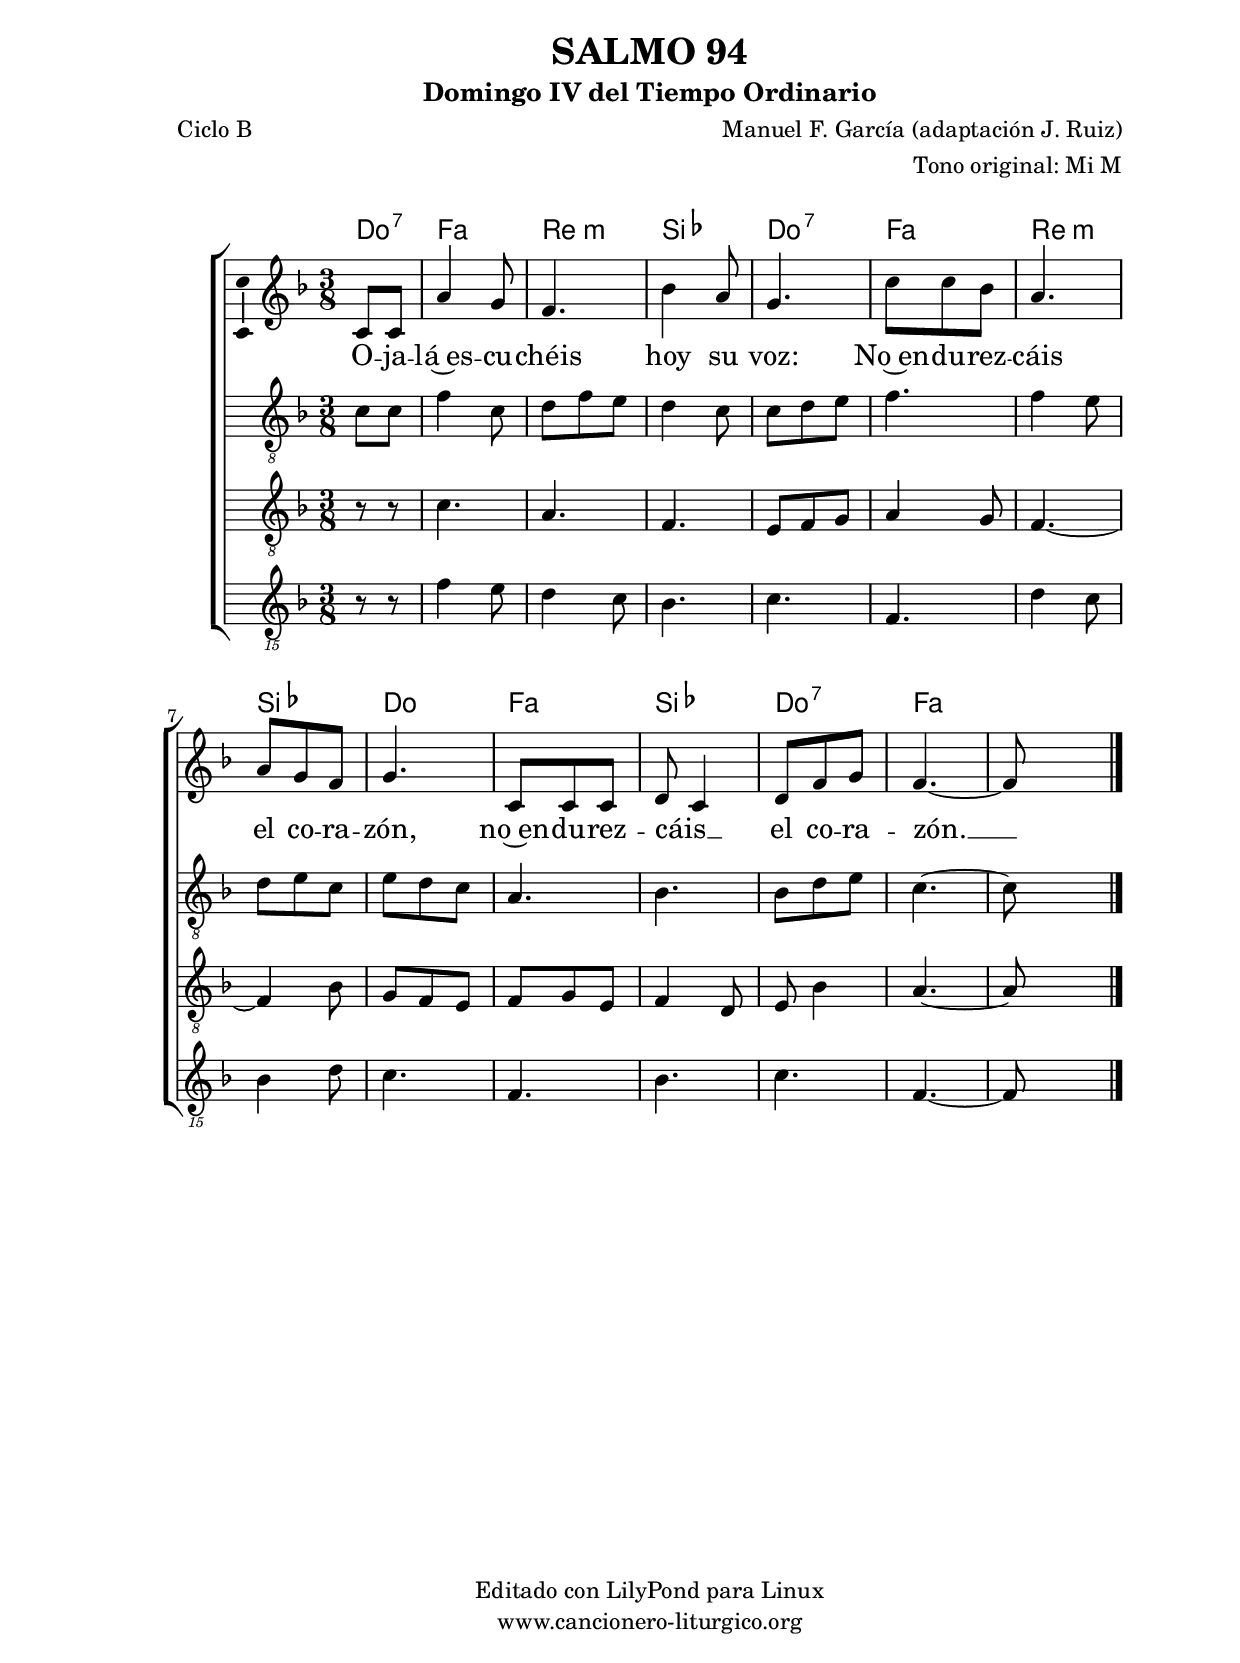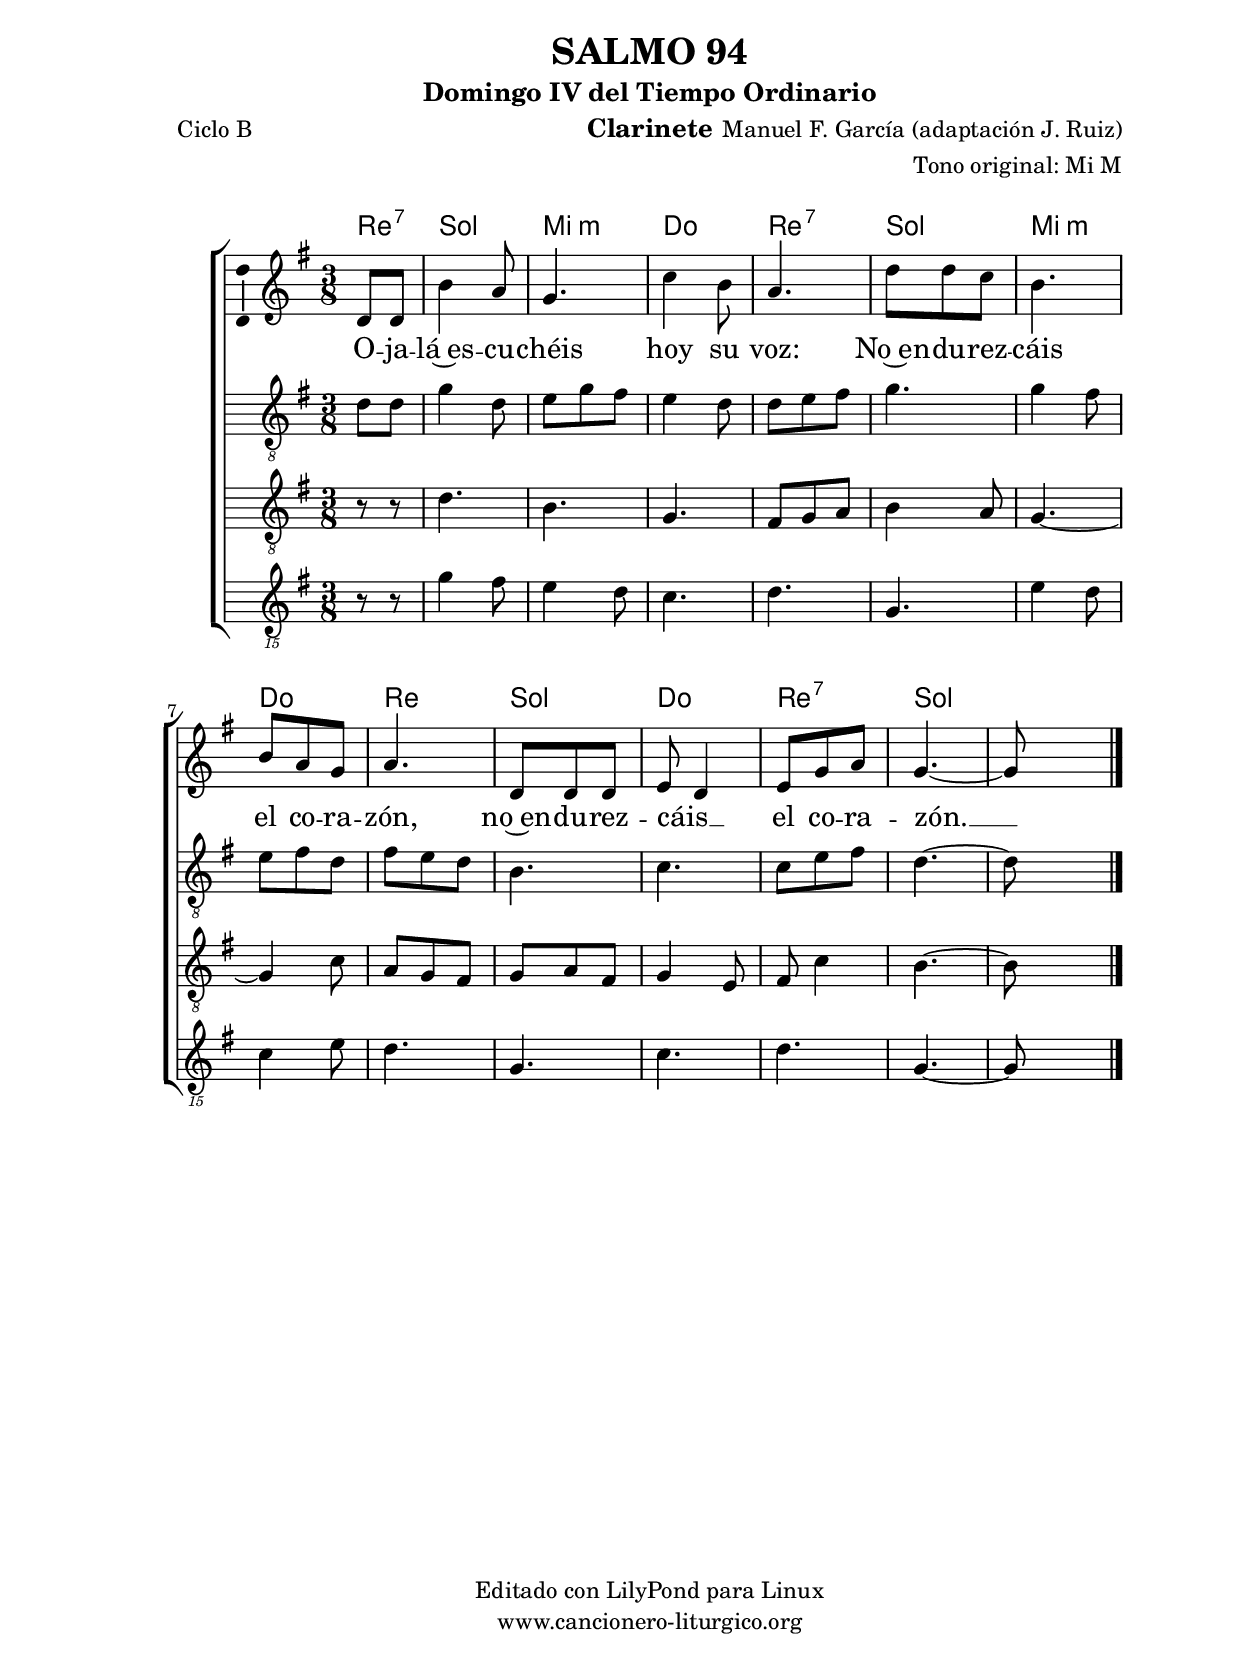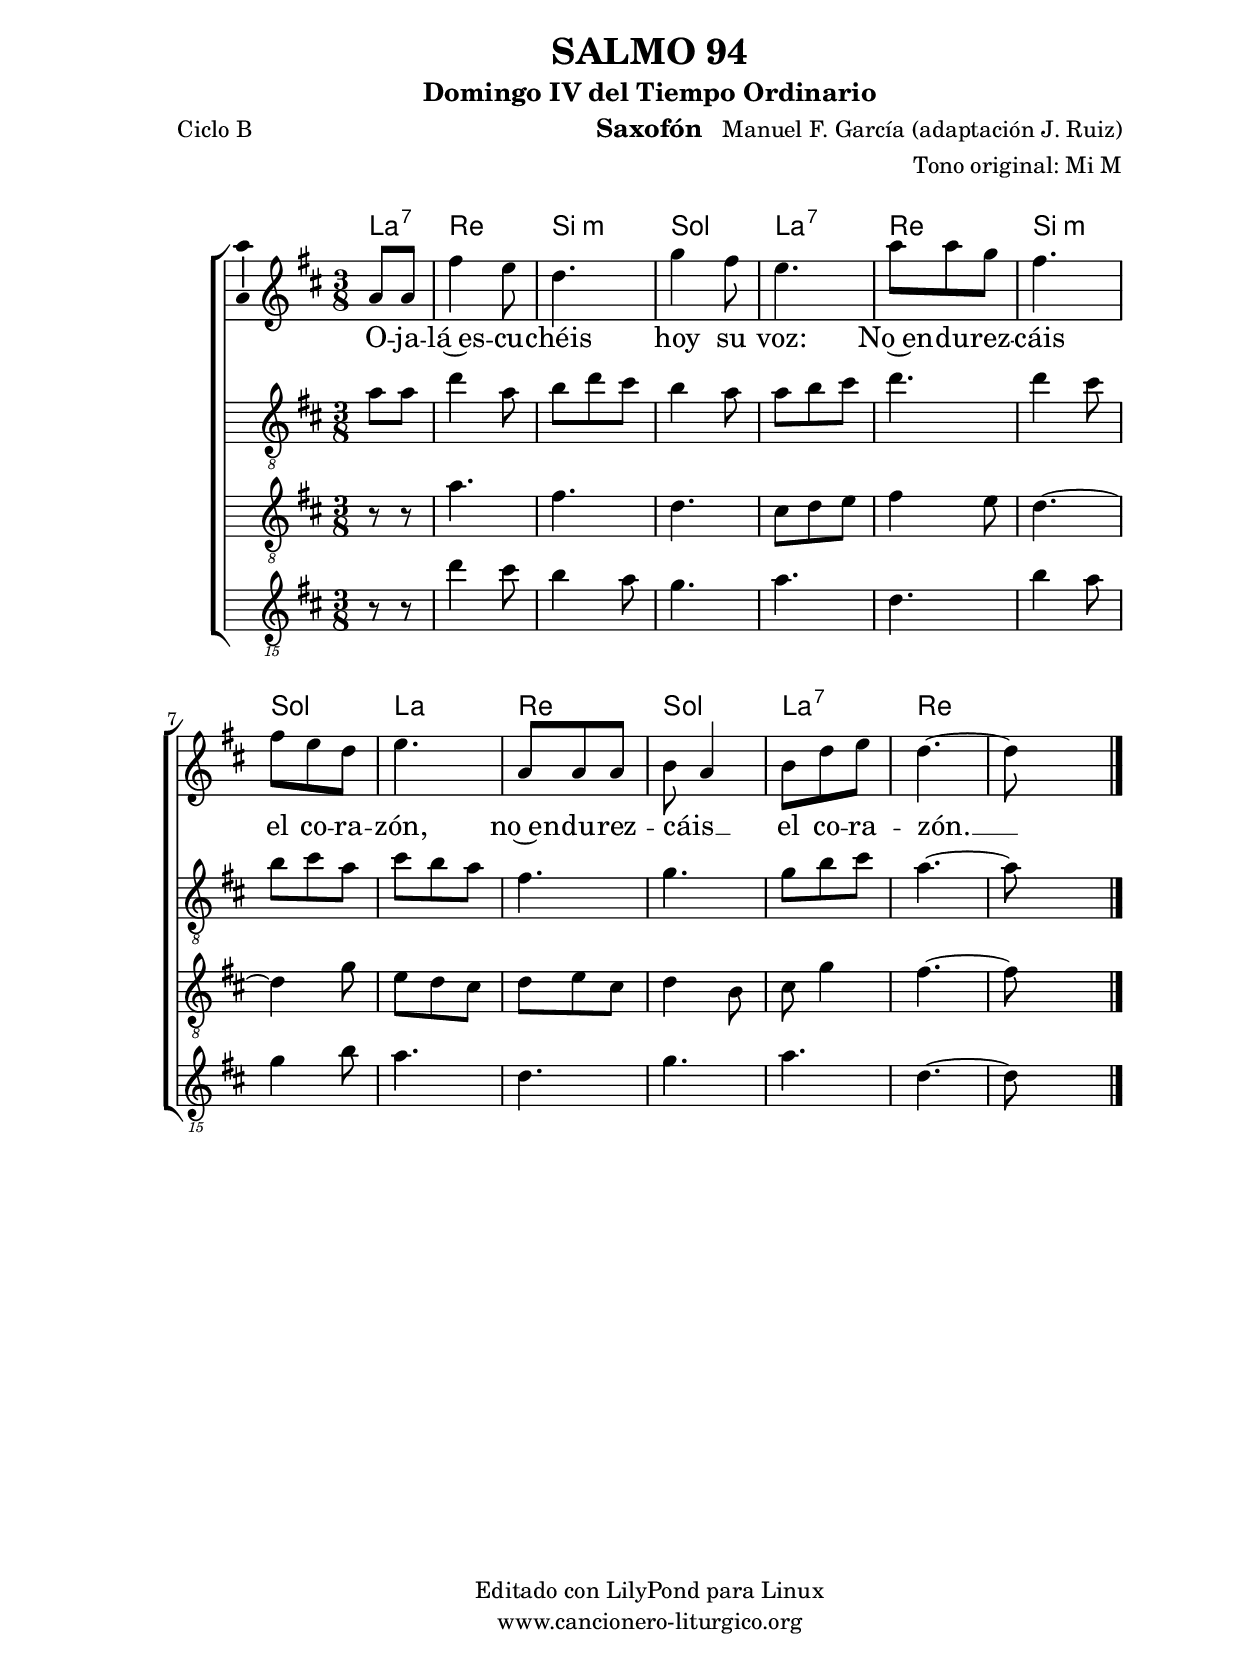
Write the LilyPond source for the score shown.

%
%para convertir .midi en .wav:
%timidity filename.midi -Ow -o finename.wav
%
%
%Para convertir de .wav a .mp3:
%lame -h -m j filename.wav
%
%
%para escuchar el midi:
%timidity nombrefichero.midi
%


%versión de lilypond para la que se ha escrito esta partitura:
\version "2.16.0"

	%Tamaño papel
	#(set-default-paper-size "a4")
	%Tamaño partitura
	#(set-global-staff-size 20)
	%No responde al pulsar sobre una nota
	#(ly:set-option 'point-and-click #f)

%parámetros del encabezamiento:
\header {
	title = "SALMO 94"
	subtitle = "Domingo IV del Tiempo Ordinario"
	composer = "Manuel F. García (adaptación J. Ruiz)"
	poet = "Ciclo B"
	meter = ""
	arranger = "Tono original: Mi M"
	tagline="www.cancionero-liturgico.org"
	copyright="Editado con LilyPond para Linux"
	tiempo = "Ordinario"
	usos = "Salmo"
	letra = ""
	}

%parámetros asociados al papel:
\paper  {
	oddHeaderMarkup = \markup {\fill-line { \on-the-fly #not-first-page \fromproperty #'header:title \on-the-fly #not-first-page \fromproperty #'header:composer }}
	evenHeaderMarkup = \markup {\fill-line { \fromproperty #'header:composer \fromproperty #'header:title }}
	#(set-paper-size "a4")
	print-page-number = ##f
	first-page-number = 1
	print-first-page-number = ##f
%	head-separation = 3.0 \cm
	top-margin = 2.0 \cm
	bottom-margin = 0.5\cm
%%%	bottom-margin = -1.0\cm
	left-margin = 3.0 \cm
	line-width = 16.0 \cm 
	indent = 8\mm
	interscoreline = 2.\mm
	between-system-space = 15\mm
%	para que las partituras no llenen la hoja:
	ragged-bottom = ##t
%	idem para la última hoja:
	ragged-last-bottom = ##f
%	para que las partituras llenen el ancho del papel:
	ragged-last = ##f
	after-title-space = 2.5 \cm
%page-count=1
%system-count=8

	%Flexible Vertical Spacing
%	markup-markup-spacing =
%	#'((basic-distance . 15) (minimum-distance . 15) (padding . 3))
	markup-system-spacing =
	#'((basic-distance . 15) (minimum-distance . 15) (padding . 3))
	system-system-spacing =
	#'((basic-distance . 15) (minimum-distance . 15) (padding . 3))
	score-system-spacing =
	#'((basic-distance . 15) (minimum-distance . 15) (padding . 5))
%	top-system-spacing = % header
%	#'((basic-distance . 8) (minimum-distance . 0) (padding . 3))
%	top-markup-spacing =
%	#'((basic-distance . 20) (minimum-distance . 20) (padding . 3))
	last-bottom-spacing = % footer
	#'((basic-distance . 5) (minimum-distance . 5) (padding . 3))
%	score-markup-spacing =
%	#'((basic-distance . 16) (minimum-distance . 13) (padding . 3))

	}


%parámetros que afectan a toda la partitura:
global =  {
	%clave de sol (G):
	\clef G
	%armadura:
	\transpose e f
	\key e \major
	\tempo 4=90
	\set Score.tempoHideNote = ##t
	}


acordes = {
	\italianChords
	\chordmode {
	\transpose e f
{
b4:7
e4. cis:m a b:7 e cis:m a b e a b:7 e s
	}
	}
}


melodia = 
	\transpose e f
{
	\relative c'{
	\time 3/8

\partial 4
b8 b
gis'4 fis8
e4.
a4 gis8
fis4.
b8 b a
gis4.
gis8 fis e
fis4.
b,8 b b
cis8 b4
cis8 e fis
e4.~
e8 s4

	\bar "|."
	}
	}

melodiados = 
	\transpose e f
{
	\relative c'{
	\time 3/8

\clef "G_8"
b8 b
e4 b8
cis8 e dis
cis4 b8
b8 cis dis
e4.
e4 dis8
cis8 dis b
dis8 cis b
gis4.
a4.
a8 cis dis
b4.~
b8 s4

	\bar "|."
	}
	}

melodiatres = 
	\transpose e f
{
	\relative c'{
	\time 3/8
%\clef F
\clef "G_8"
r8 r
b4.
gis4.
e4.
dis8 e fis
gis4 fis8
e4.~
e4 a8 fis8 e dis
e8 fis dis
e4 cis8
dis8 a'4 gis4.~
gis8 s4

	\bar "|."
	}
	}

melodiacuatro = 
	\transpose e f
{
	\relative c{
	\time 3/8
%\clef F
\clef "G_15"
r8 r
e4 dis8
cis4 b8
a4.
b4.
e,4.
cis'4 b8
a4 cis8
b4.
e,4.
a4.
b4.
e,4.~
e8 s4

	\bar "|."
	}
	}

texto = \lyricmode {
O -- ja -- lá~es -- cu -- chéis hoy su voz: No~en -- du -- rez -- cáis el co -- ra -- zón, no~en -- du -- rez -- cáis __ _ el co -- ra -- zón. __
	}


acordesStaff = \context ChordNames = acordesStaff <<
	\set chordChanges = ##t
	\acordes
	>>


vozStaff = \context Voice = vozStaff
\with {\consists "Ambitus_engraver"}
<<
%	\set Staff.instrumentName = ""
%	\set Staff.shortInstrumentName = ""
%	\set Staff.midiInstrument = #"clarinet"
%	\set Staff.midiInstrument = #"cello"
%	\set Staff.midiInstrument = #"flute"
	\set Staff.midiInstrument = #"electric guitar (jazz)"
%	\set Staff.midiInstrument = #"english horn"
%	\set Staff.midiInstrument = #"violin"
%	\set Staff.midiInstrument = #"glockenspiel"
	\set Staff.midiMinimumVolume = #0.7
	\set Staff.midiMaximumVolume = #0.9
	\global
	\melodia
	>>

vozdosStaff = \context Voice = vozdosStaff
<<
%	\set Staff.instrumentName = "Clarinete 1"
%	\set Staff.shortInstrumentName = "C"
	\override Staff.StaffSymbol #'staff-space = #(magstep -0.35)
	\set Staff.midiInstrument = #"english horn"
	\set Staff.midiMinimumVolume = #0.4
	\set Staff.midiMaximumVolume = #0.5
	\global
	\melodiados
	>>

voztresStaff = \context Voice = voztresStaff
<<
%	\set Staff.instrumentName = "Saxofón"
%	\set Staff.shortInstrumentName = "S"
	\override Staff.StaffSymbol #'staff-space = #(magstep -0.35)
	\set Staff.midiInstrument = #"violin"
	\set Staff.midiMinimumVolume = #0.4
	\set Staff.midiMaximumVolume = #0.5
	\global
	\melodiatres
	>>

vozcuatroStaff = \context Voice = vozcuatroStaff
<<
%	\set Staff.instrumentName = "Saxofón"
%	\set Staff.shortInstrumentName = "S"
	\override Staff.StaffSymbol #'staff-space = #(magstep -0.35)
	\set Staff.midiInstrument = #"violin"
	\set Staff.midiMinimumVolume = #0.4
	\set Staff.midiMaximumVolume = #0.5
	\global
	\melodiacuatro
	>>


textoStaff = \context Lyrics = textoStaff <<
	\lyricsto vozStaff \texto
	>>

\book {
	\score {
		\context ChoirStaff {
%			\override StaffGroup.SystemStartBracket #'collapse-height = #1
%			\override Score.SystemStartBar #'collapse-height = #1
			<<
			\acordesStaff
			\vozStaff
			\textoStaff
			\vozdosStaff
			\voztresStaff
			\vozcuatroStaff
			>>
			}
		\layout {
	    		\context {
				\Lyrics
				\override LyricText #'font-size = #2
				}
	   		 \context {
				\Score
				%fontSize = #3
				\override StaffSymbol #'staff-space = #(magstep +3)
				%\override Beam #'thickness = #0.55
				%\override SpacingSpanner #'spacing-increment = #1.0
				%\override Slur #'height-limit = #1.5
				}
			}
		}
	\score {
		\unfoldRepeats
		\context ChoirStaff {
			<<
			\acordesStaff
			\vozStaff
			\vozdosStaff
			\voztresStaff
			\vozcuatroStaff
			>>
			}
		\midi {
	  		\context {
	  			\Score
				tempoWholesPerMinute = #(ly:make-moment 70 4)
				}
			}
		}
	}

%Partitura para clarinete
#(define output-suffix "C")
\book {
	\header{
		instrument = "Clarinete"
		}
	\score {
		\context ChoirStaff {
%			\override StaffGroup.SystemStartBracket #'collapse-height = #1
%			\override Score.SystemStartBar #'collapse-height = #1
\transpose c d
			<<
			\acordesStaff
			\vozStaff
			\textoStaff
			\vozdosStaff
			\voztresStaff
			\vozcuatroStaff
			>>
			}
		\layout {
	    		\context {
				\Lyrics
				\override LyricText #'font-size = #2
				}
	   		 \context {
				\Score
				%fontSize = #3
				\override StaffSymbol #'staff-space = #(magstep +3)
				%\override Beam #'thickness = #0.55
				%\override SpacingSpanner #'spacing-increment = #1.0
				%\override Slur #'height-limit = #1.5
				}
			}
		}
	}

%Partitura para saxofón
#(define output-suffix "S")
\book {
	\header{
		instrument = "Saxofón"
		}
	\score {
		\context ChoirStaff {
%			\override StaffGroup.SystemStartBracket #'collapse-height = #1
%			\override Score.SystemStartBar #'collapse-height = #1
\transpose c a
			<<
			\acordesStaff
			\vozStaff
			\textoStaff
			\vozdosStaff
			\voztresStaff
			\vozcuatroStaff
			>>
			}
		\layout {
	    		\context {
				\Lyrics
				\override LyricText #'font-size = #2
				}
	   		 \context {
				\Score
				%fontSize = #3
				\override StaffSymbol #'staff-space = #(magstep +3)
				%\override Beam #'thickness = #0.55
				%\override SpacingSpanner #'spacing-increment = #1.0
				%\override Slur #'height-limit = #1.5
				}
			}
		}
	}

